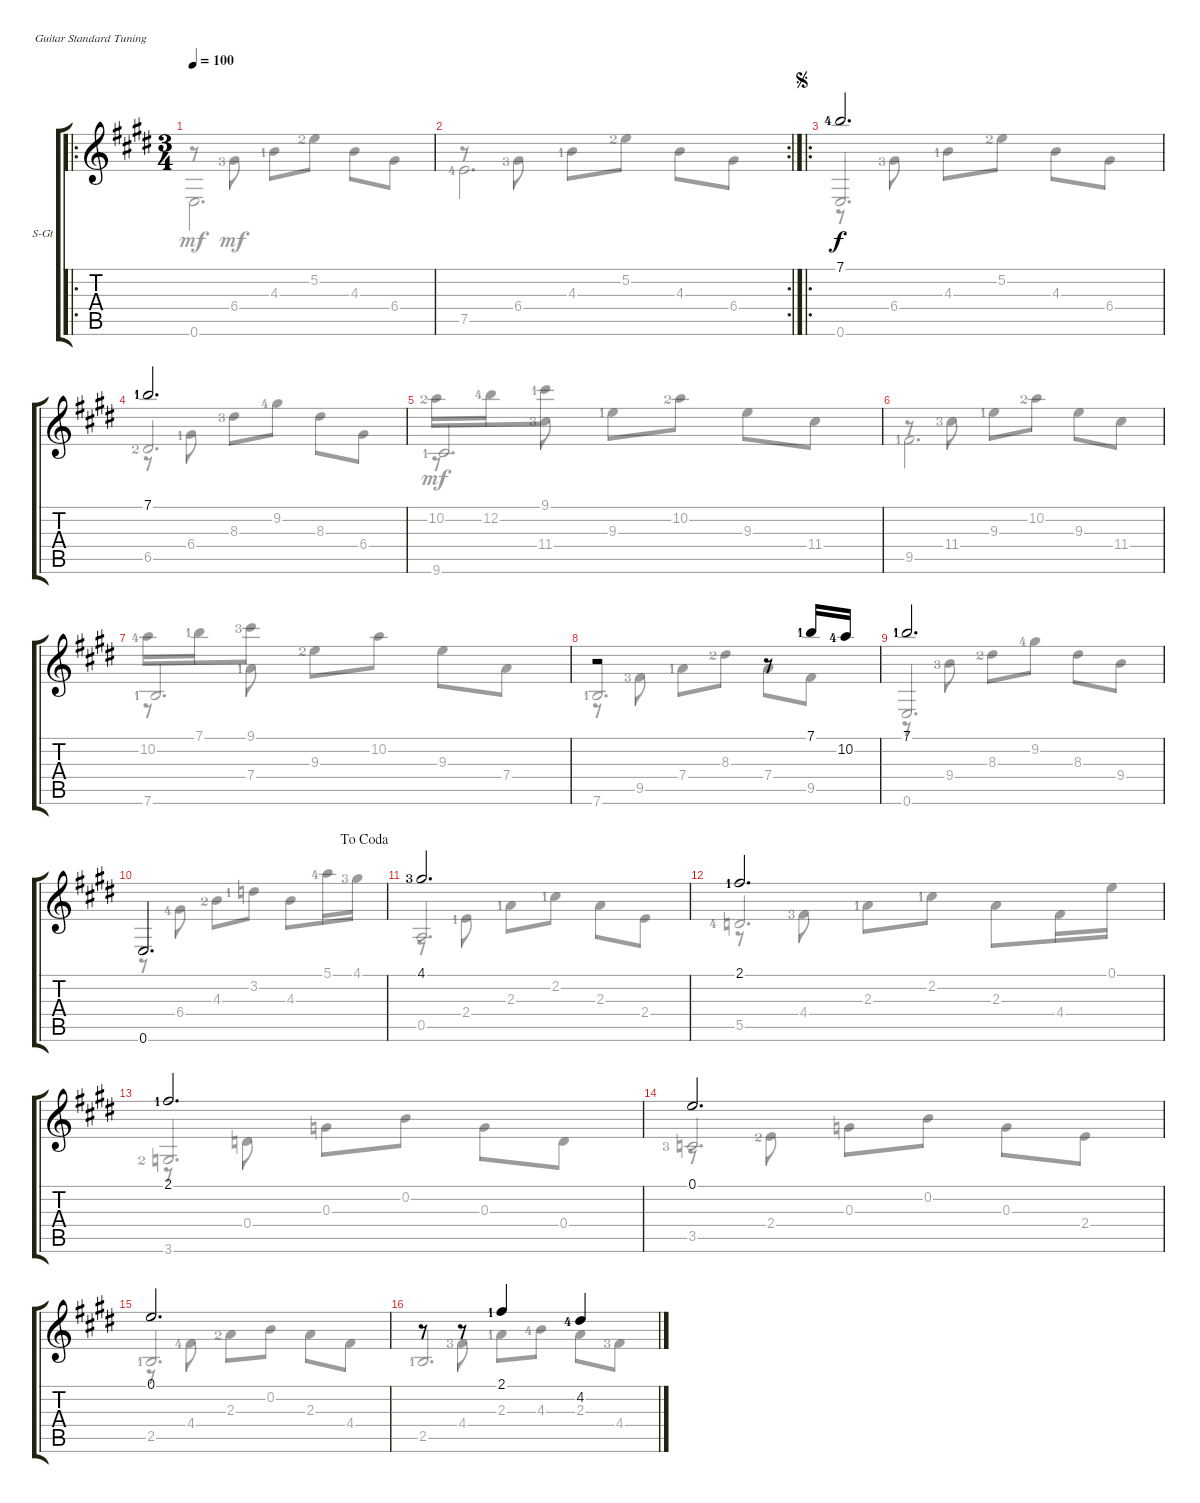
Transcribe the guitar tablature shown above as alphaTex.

\defaultSystemsLayout 4
\bracketExtendMode groupsimilarinstruments
\firstSystemTrackNameOrientation horizontal
\otherSystemsTrackNameOrientation horizontal
\track ("Steel Guitar" "S-Gt") {instrument acousticguitarsteel}
\staff {score tabs}
\tuning (E4 B3 G3 D3 A2 E2)
\voice
\ro
\ts (3 4)
\tempo 100
\clef g2
\ks e
|
\rc 2
|
\ro
\jump segno
7.1{lf 5}.2{d} |
7.1{lf 2}.2{d} |
|
|
|
r.2 r.8 7.1{lf 2}.16 10.2{lf 5}.16 |
7.1{lf 2}.2{d} |
\jump dacoda
0.6.2{d} |
4.1{lf 4}.2{d} |
2.1{lf 2}.2{d} |
2.1{lf 2}.2{d} |
0.1.2{d} |
0.1.2{d} |
r.8 r.8 2.1{lf 2}.4 4.2{lf 5}.4
\voice
\clef g2
\ottava regular
\simile none
\ks e
0.6.2{d dy mf} |
7.5{lf 5}.2{d} |
0.6.2{d beam invert} |
6.5{lf 3}.2{d beam invert} |
9.6{lf 2}.2{d beam invert} |
9.5{lf 2}.2{d} |
7.6{lf 2}.2{d beam invert} |
7.6{lf 2}.2{d beam invert} |
0.6.2{d beam invert} |
|
0.5.2{d beam invert} |
5.5{lf 5}.2{d beam invert} |
3.6{lf 3}.2{d beam invert} |
3.5{lf 4}.2{d beam invert} |
2.5{lf 2}.2{d beam invert} |
2.5{lf 2}.2{d beam invert}
\voice
\clef g2
\ottava regular
\simile none
\ks e
r.8{dy mf} 6.4{lf 4}.8 4.3{lf 2}.8 5.2{lf 3}.8 4.3.8 6.4.8 |
r.8 6.4{lf 4}.8 4.3{lf 2}.8 5.2{lf 3}.8 4.3.8 6.4.8 |
r.8 6.4{lf 4}.8 4.3{lf 2}.8 5.2{lf 3}.8 4.3.8 6.4.8 |
r.8 6.4{lf 2}.8 8.3{lf 4}.8 9.2{lf 5}.8 8.3.8 6.4.8 |
r.8 11.4{lf 4}.8 9.3{lf 2}.8 10.2{lf 3}.8 9.3.8 11.4.8 |
r.8 11.4{lf 4}.8 9.3{lf 2}.8 10.2{lf 3}.8 9.3.8 11.4.8 |
r.8 7.4{lf 2}.8 9.3{lf 3}.8 10.2.8 9.3.8 7.4.8 |
r.8 9.5{lf 4}.8 7.4{lf 2}.8 8.3{lf 3}.8 7.4.8 9.5.8 |
r.8 9.4{lf 4}.8 8.3{lf 3}.8 9.2{lf 5}.8 8.3.8 9.4.8 |
r.8 6.4{lf 5}.8 4.3{lf 3}.8 3.2{lf 2}.8 4.3.8 5.1{lf 5}.16 4.1{lf 4}.16 |
r.8 2.4{lf 2}.8 2.3{lf 2}.8 2.2{lf 2}.8 2.3.8 2.4.8 |
r.8 4.4{lf 4}.8 2.3{lf 2}.8 2.2{lf 2}.8 2.3.8 4.4.16 0.1.16 |
r.8 0.4.8 0.3.8 0.2.8 0.3.8 0.4.8 |
r.8 2.4{lf 3}.8 0.3.8 0.2.8 0.3.8 2.4.8 |
r.8 4.4{lf 5}.8 2.3{lf 3}.8 0.2.8 2.3.8 4.4.8 |
r.8 4.4{lf 4}.8 2.3{lf 2}.8 4.3{lf 5}.8 2.3.8 4.4{lf 4}.8
\voice
\clef g2
\ottava regular
\simile none
\ks e
|
|
|
|
10.2{lf 3}.16 12.2{lf 5}.16 9.1{lf 2}.8 |
|
10.2{lf 5}.16 7.1{lf 2}.16 9.1{lf 4}.8 |
|
|
|
|
|
|
|
|
